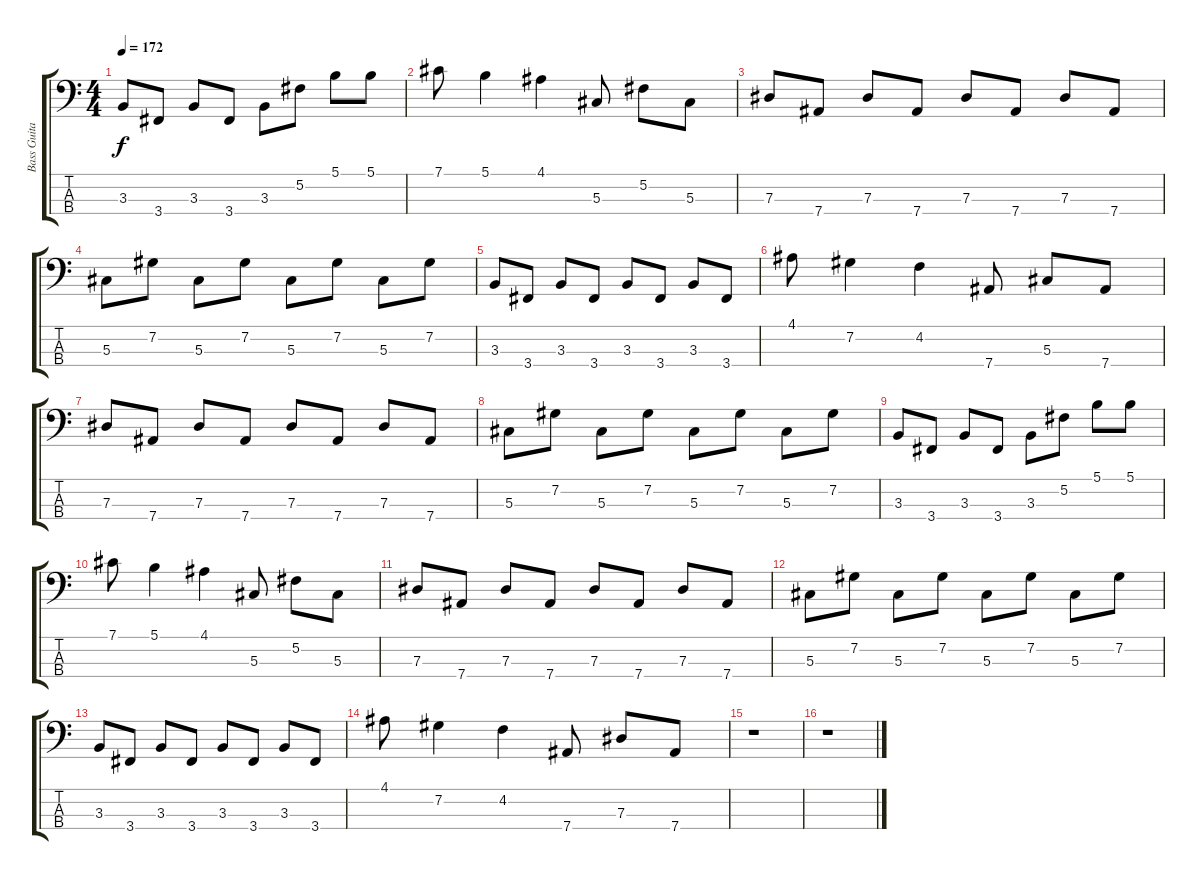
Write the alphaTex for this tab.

\track ("Bass Guitar: Taiji" "Bass Guita") {instrument electricbassfinger}
\staff {score tabs}
\tuning (Gb2 Db2 Ab1 Eb1) {hide}
\ts (4 4)
\tempo 172
\clef f4
\ks c
3.3.8{dy f} 3.4.8 3.3.8 3.4.8 3.3.8 5.2.8 5.1.8 5.1.8 |
7.1.8 5.1.4 4.1.4 5.3.8 5.2.8 5.3.8 |
7.3.8 7.4.8 7.3.8 7.4.8 7.3.8 7.4.8 7.3.8 7.4.8 |
5.3.8 7.2.8 5.3.8 7.2.8 5.3.8 7.2.8 5.3.8 7.2.8 |
3.3.8 3.4.8 3.3.8 3.4.8 3.3.8 3.4.8 3.3.8 3.4.8 |
4.1.8 7.2.4 4.2.4 7.4.8 5.3.8 7.4.8 |
7.3.8 7.4.8 7.3.8 7.4.8 7.3.8 7.4.8 7.3.8 7.4.8 |
5.3.8 7.2.8 5.3.8 7.2.8 5.3.8 7.2.8 5.3.8 7.2.8 |
3.3.8 3.4.8 3.3.8 3.4.8 3.3.8 5.2.8 5.1.8 5.1.8 |
7.1.8 5.1.4 4.1.4 5.3.8 5.2.8 5.3.8 |
7.3.8{volume 0} 7.4.8 7.3.8 7.4.8 7.3.8 7.4.8 7.3.8 7.4.8 |
5.3.8 7.2.8 5.3.8 7.2.8 5.3.8 7.2.8 5.3.8 7.2.8 |
3.3.8 3.4.8 3.3.8 3.4.8 3.3.8 3.4.8 3.3.8 3.4.8 |
4.1.8 7.2.4 4.2.4 7.4.8 7.3.8 7.4.8 |
r.1 |
r.1
